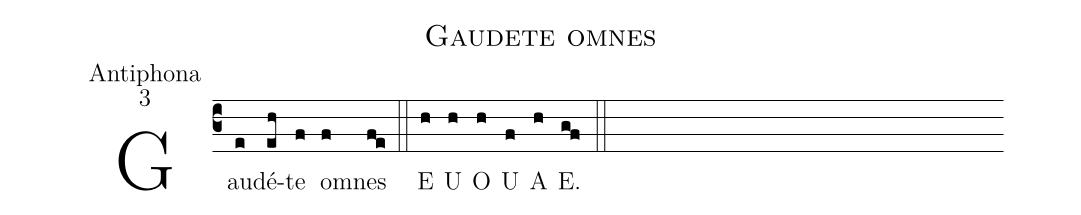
name:Gaudete omnes;
office-part:Antiphona;
mode:3;
%%
(c3) Gau(e)dé(eh)te(f) om(f)nes(f!e) (::) E(h) U(h) O(h) U(f) A(h) E.(g!f) (::)
